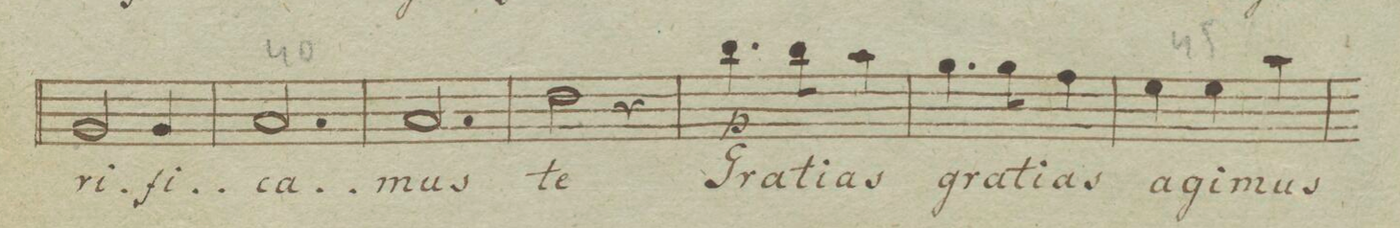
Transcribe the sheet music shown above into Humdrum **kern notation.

**kern	**text	**dynam
*I"Basso.	*	*
*clefF4	*	*
*k[b-e-]	*	*
*M3/4	*	*
2BB-/	-ri-	.
4BB-/	-fi-	.
=40	=40	=40
2.C/	-ca-	.
=41	=41	=41
2.C/	-mus	.
=42	=42	=42
2F\	te	.
4r	.	.
=43	=43	=43
4.d\	Gra-	p
8d\	-ti-	.
4c\	-as	.
=44	=44	=44
4.B-\	Gra-	.
8B-\	-ti-	.
4A\	-as	.
=45	=45	=45
4G\	a-	.
4G\	-gi-	.
4c\	-mus	.
=46	=46	=46
*-	*-	*-
